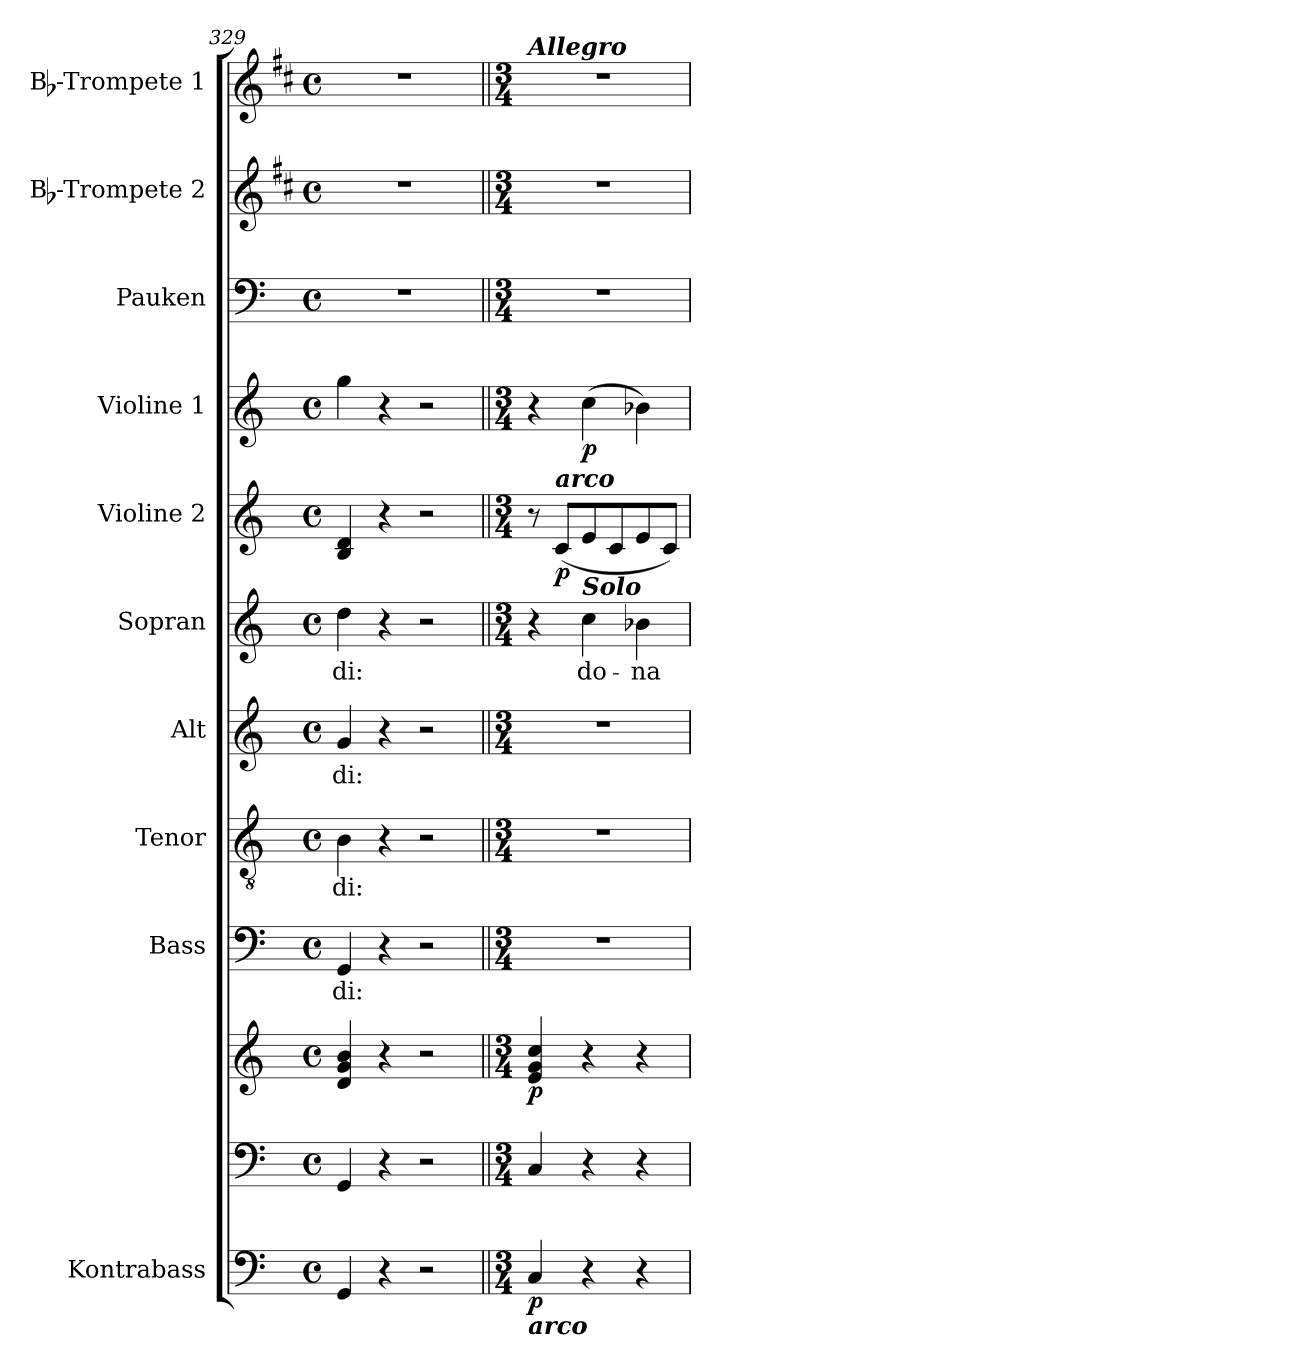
**kern	**dynam	**kern	**kern	**dynam	**kern	**text	**kern	**text	**kern	**text	**kern	**text	**kern	**dynam	**kern	**dynam	**kern	**kern	**kern
*part11	*part11	*part10	*part10	*part10	*part9	*part9	*part8	*part8	*part7	*part7	*part6	*part6	*part5	*part5	*part4	*part4	*part3	*part2	*part1
*staff12	*staff12	*staff11	*staff10	*staff10/11	*staff9	*staff9	*staff8	*staff8	*staff7	*staff7	*staff6	*staff6	*staff5	*staff5	*staff4	*staff4	*staff3	*staff2	*staff1
*I"Kontrabass	*	*	*	*	*I"Bass	*	*I"Tenor	*	*I"Alt	*	*I"Sopran	*	*I"Violine 2	*	*I"Violine 1	*	*I"Pauken	*I"Bb-Trompete 2	*I"Bb-Trompete 1
*I'Kb.	*	*	*	*	*I'B.	*	*I'T.	*	*I'A.	*	*I'S.	*	*I'Vl. 2	*	*I'Vl. 1	*	*I'Pk.	*I'Bb Trp. 2	*I'Bb Trp. 1
*clefF4	*	*clefF4	*clefG2	*	*clefF4	*	*clefGv2	*	*clefG2	*	*clefG2	*	*clefG2	*	*clefG2	*	*clefF4	*clefG2	*clefG2
*ITrd7c12	*	*	*	*	*	*	*	*	*	*	*	*	*	*	*	*	*	*ITrd1c2	*ITrd1c2
*k[]	*	*k[]	*k[]	*	*k[]	*	*k[]	*	*k[]	*	*k[]	*	*k[]	*	*k[]	*	*k[]	*k[]	*k[]
*C:	*	*C:	*C:	*	*C:	*	*C:	*	*C:	*	*C:	*	*C:	*	*C:	*	*C:	*C:	*C:
*M4/4	*	*M4/4	*M4/4	*	*M4/4	*	*M4/4	*	*M4/4	*	*M4/4	*	*M4/4	*	*M4/4	*	*M4/4	*M4/4	*M4/4
*met(c)	*	*met(c)	*met(c)	*	*met(c)	*	*met(c)	*	*met(c)	*	*met(c)	*	*met(c)	*	*met(c)	*	*met(c)	*met(c)	*met(c)
=329	=329	=329	=329	=329	=329	=329	=329	=329	=329	=329	=329	=329	=329	=329	=329	=329	=329	=329	=329
!	!	!	!	!	!	!LO:LY:b	!	!LO:LY:b	!	!LO:LY:b	!	!LO:LY:b	!	!	!	!	!	!	!
4GGG/	.	4GG/	4d/ 4g/ 4b/	.	4GG/	-di:	4B\	-di:	4g/	-di:	4dd\	-di:	4B/ 4d/	.	4gg\	.	1r	1r	1r
4r	.	4r	4r	.	4r	.	4r	.	4r	.	4r	.	4r	.	4r	.	.	.	.
2r	.	2r	2r	.	2r	.	2r	.	2r	.	2r	.	2r	.	2r	.	.	.	.
=330||	=330||	=330||	=330||	=330||	=330||	=330||	=330||	=330||	=330||	=330||	=330||	=330||	=330||	=330||	=330||	=330||	=330||	=330||	=330||
*M3/4	*	*M3/4	*M3/4	*	*M3/4	*	*M3/4	*	*M3/4	*	*M3/4	*	*M3/4	*	*M3/4	*	*M3/4	*M3/4	*M3/4
!	!	!	!	!	!	!	!	!	!	!	!	!	!	!	!	!	!	!	!LO:TX:a:Bi:t=Allegro
!LO:TX:b:Bi:t=arco	!	!	!	!	!	!	!	!	!	!	!	!	!	!	!	!	!	!	!
!	!LO:DY:b	!	!	!LO:DY:b	!	!	!	!	!	!	!	!	!	!	!	!	!	!	!
4CC/	p	4C/	4e/ 4g/ 4cc/	p	2.r	.	2.r	.	2.r	.	4r	.	8r	.	4r	.	2.r	2.r	2.r
!	!	!	!	!	!	!	!	!	!	!	!	!	!LO:TX:a:Bi:t=arco	!	!	!	!	!	!
!	!	!	!	!	!	!	!	!	!	!	!	!	!	!LO:DY:b	!	!	!	!	!
.	.	.	.	.	.	.	.	.	.	.	.	.	(<8c/L	p	.	.	.	.	.
!	!	!	!	!	!	!	!	!	!	!	!LO:TX:a:Bi:t=Solo	!	!	!	!	!	!	!	!
!	!	!	!	!	!	!	!	!	!	!	!	!LO:LY:b	!	!	!	!LO:DY:b	!	!	!
4r	.	4r	4r	.	.	.	.	.	.	.	4cc\	do-	8e/	.	(>4cc\	p	.	.	.
.	.	.	.	.	.	.	.	.	.	.	.	.	8c/	.	.	.	.	.	.
!	!	!	!	!	!	!	!	!	!	!	!	!LO:LY:b	!	!	!	!	!	!	!
4r	.	4r	4r	.	.	.	.	.	.	.	4b-X\	-na	8e/	.	4b-X\)	.	.	.	.
.	.	.	.	.	.	.	.	.	.	.	.	.	8c/J)	.	.	.	.	.	.
=	=	=	=	=	=	=	=	=	=	=	=	=	=	=	=	=	=	=	=
*-	*-	*-	*-	*-	*-	*-	*-	*-	*-	*-	*-	*-	*-	*-	*-	*-	*-	*-	*-
